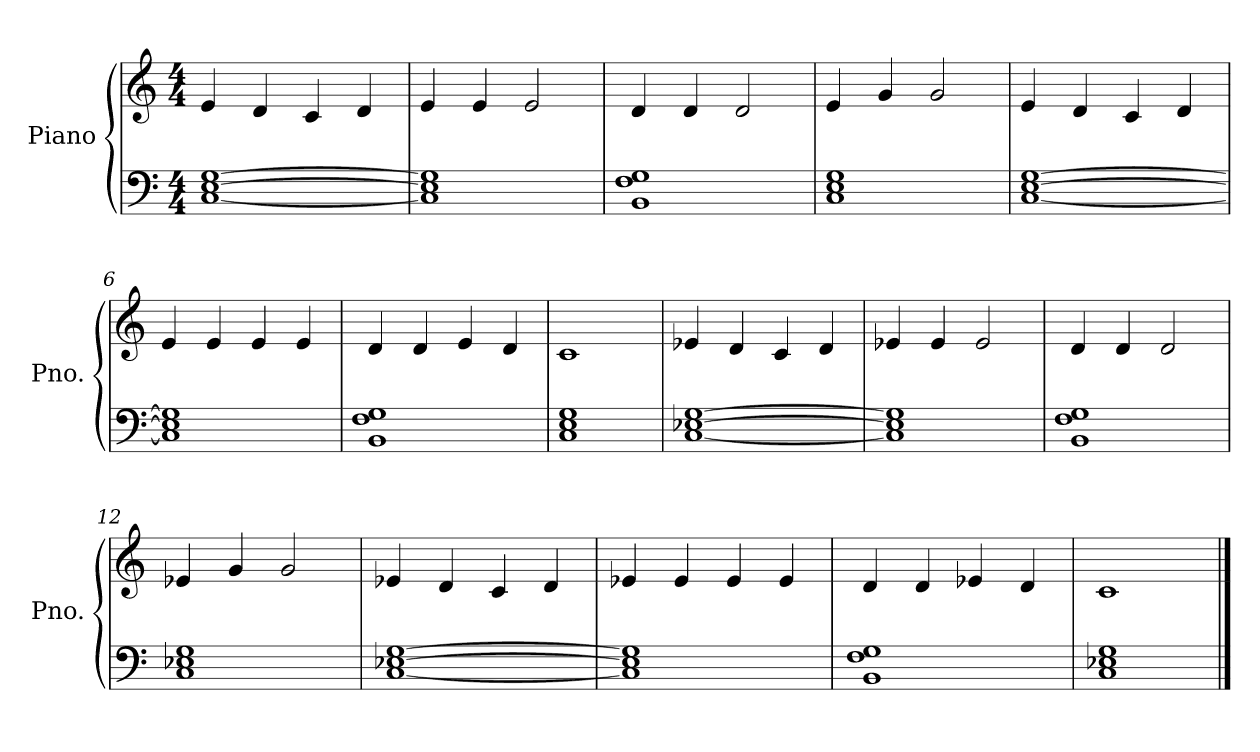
**kern	**kern
*part1	*part1
*staff2	*staff1
*I"Piano	*
*I'Pno.	*
*clefF4	*clefG2
*k[]	*k[]
*M4/4	*M4/4
*MM100	*MM100
=1	=1
[1C [1E [1G	4e/
.	4d/
.	4c/
.	4d/
=2	=2
1C] 1E] 1G]	4e/
.	4e/
.	2e/
=3	=3
1BB 1F 1G	4d/
.	4d/
.	2d/
=4	=4
1C 1E 1G	4e/
.	4g/
.	2g/
!!LO:LB:g=z
=5	=5
[1C [1E [1G	4e/
.	4d/
.	4c/
.	4d/
=6	=6
1C] 1E] 1G]	4e/
.	4e/
.	4e/
.	4e/
=7	=7
1BB 1F 1G	4d/
.	4d/
.	4e/
.	4d/
=8	=8
1C 1E 1G	1c
!!LO:LB:g=z
=9	=9
[1C [1E-X [1G	4e-X/
.	4d/
.	4c/
.	4d/
=10	=10
1C] 1E-] 1G]	4e-X/
.	4e-/
.	2e-/
=11	=11
1BB 1F 1G	4d/
.	4d/
.	2d/
=12	=12
1C 1E-X 1G	4e-X/
.	4g/
.	2g/
!!LO:LB:g=z
=13	=13
[1C [1E-X [1G	4e-X/
.	4d/
.	4c/
.	4d/
=14	=14
1C] 1E-] 1G]	4e-X/
.	4e-/
.	4e-/
.	4e-/
=15	=15
1BB 1F 1G	4d/
.	4d/
.	4e-X/
.	4d/
=16	=16
1C 1E-X 1G	1c
==	==
*-	*-
